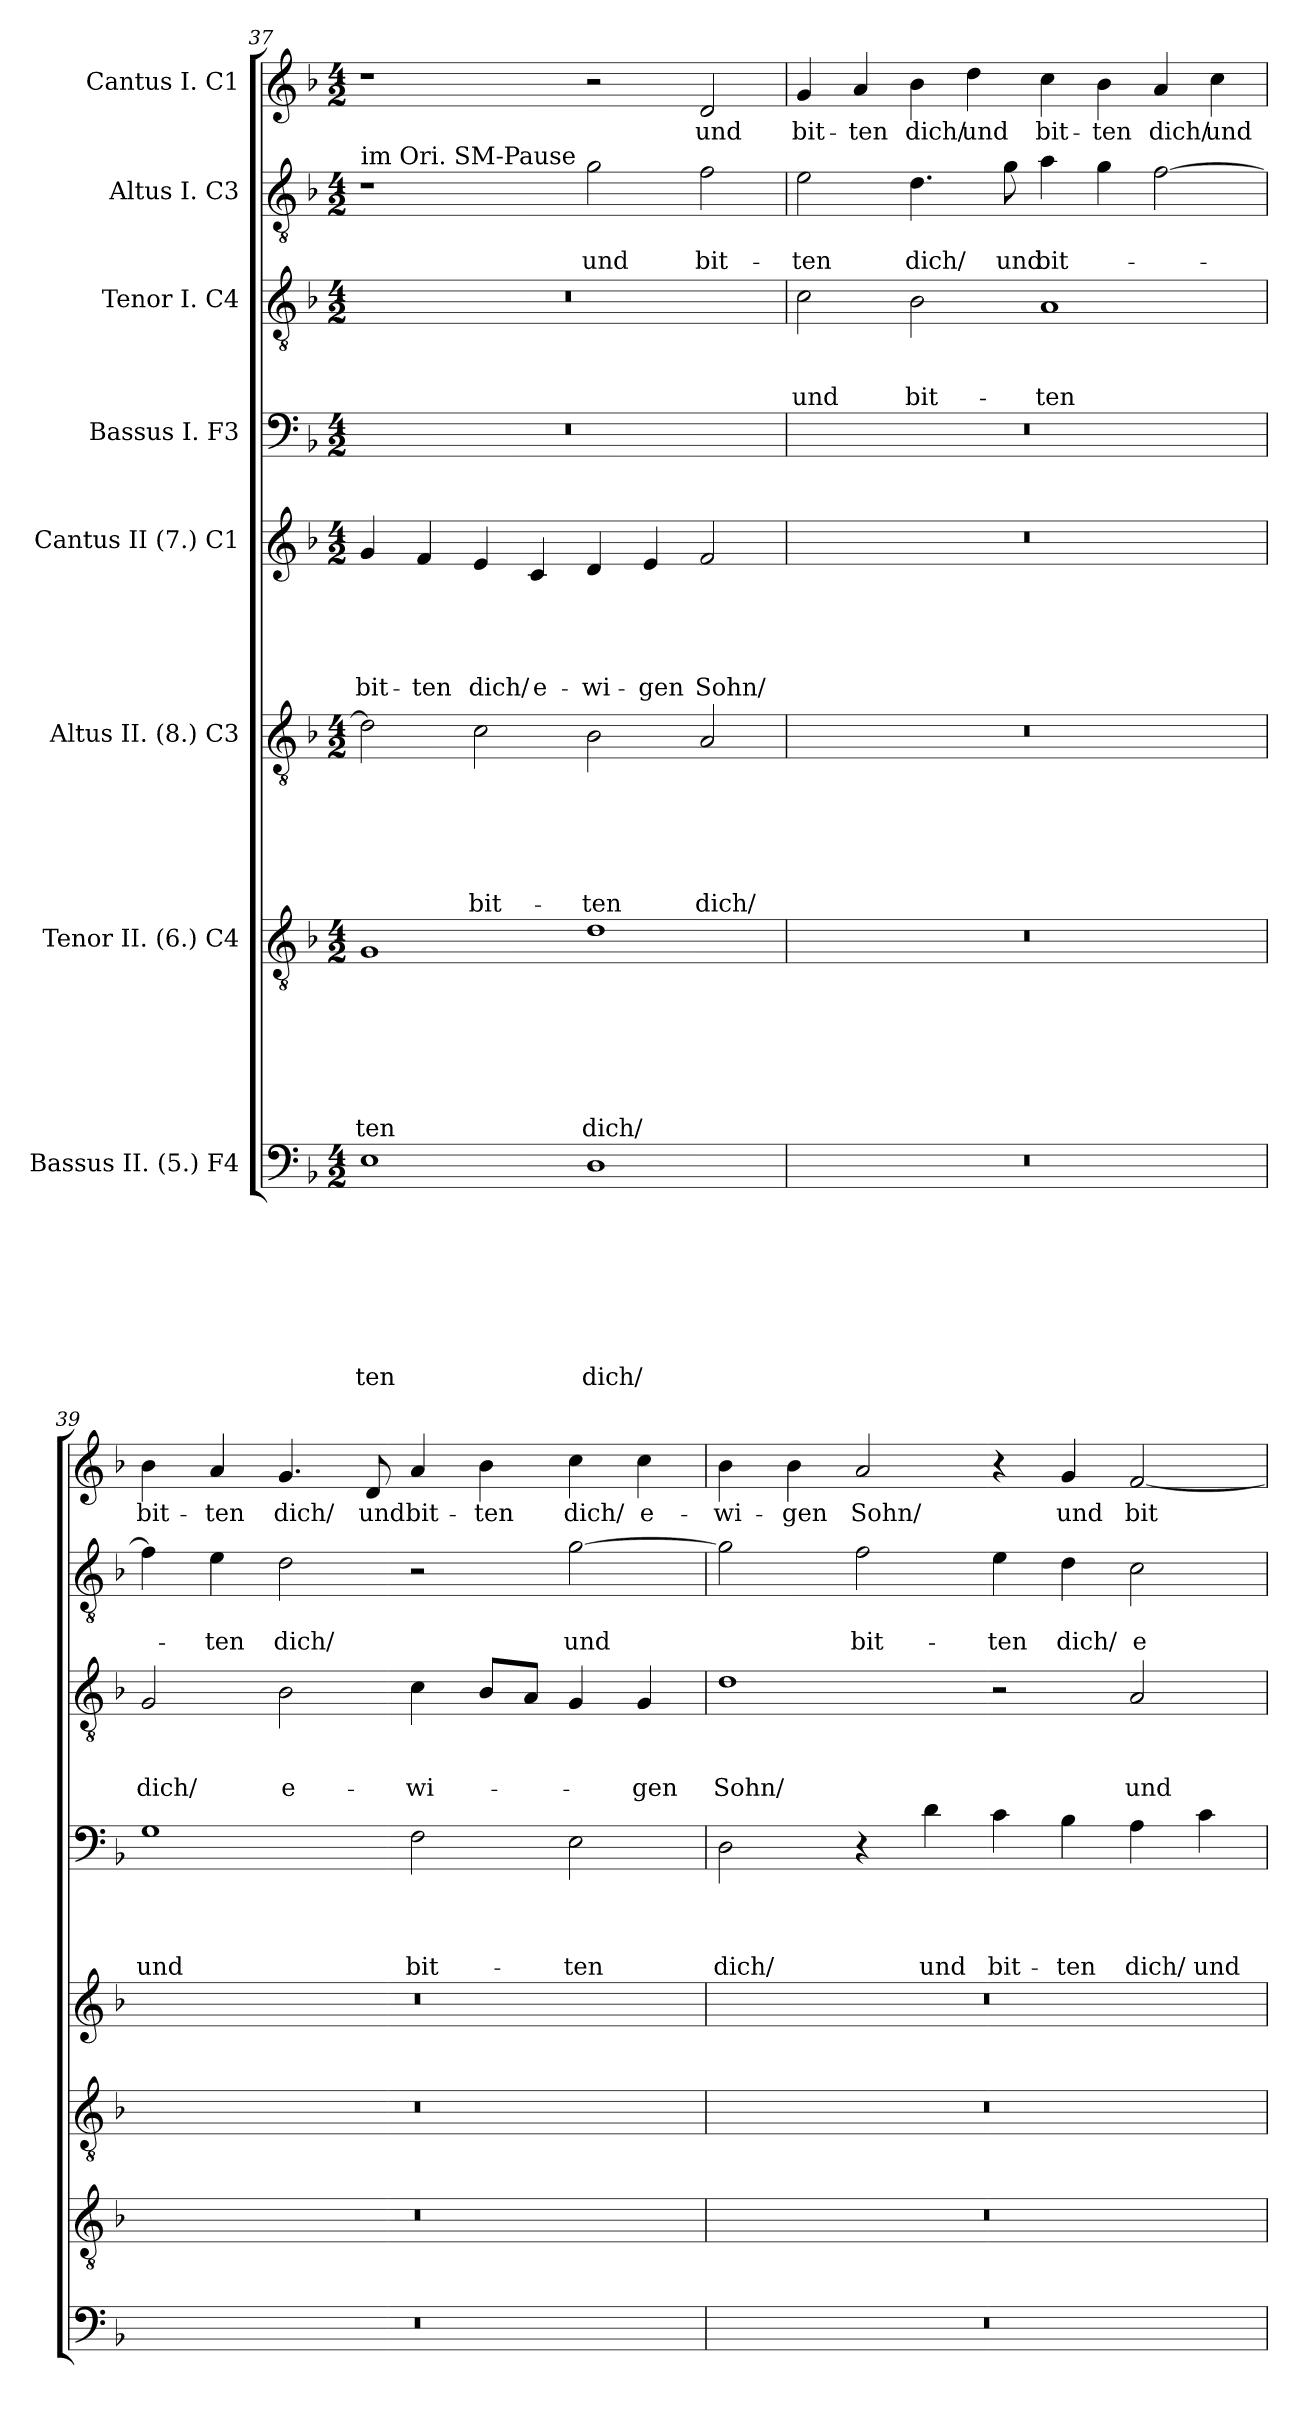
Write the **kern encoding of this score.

**kern	**text	**text	**text	**text	**text	**text	**text	**text	**kern	**text	**text	**text	**text	**text	**text	**text	**kern	**text	**text	**text	**text	**text	**text	**kern	**text	**text	**text	**text	**text	**kern	**text	**text	**text	**text	**kern	**text	**text	**text	**kern	**text	**text	**kern	**text
*part8	*part8	*part8	*part8	*part8	*part8	*part8	*part8	*part8	*part7	*part7	*part7	*part7	*part7	*part7	*part7	*part7	*part6	*part6	*part6	*part6	*part6	*part6	*part6	*part5	*part5	*part5	*part5	*part5	*part5	*part4	*part4	*part4	*part4	*part4	*part3	*part3	*part3	*part3	*part2	*part2	*part2	*part1	*part1
*staff8	*staff8	*staff8	*staff8	*staff8	*staff8	*staff8	*staff8	*staff8	*staff7	*staff7	*staff7	*staff7	*staff7	*staff7	*staff7	*staff7	*staff6	*staff6	*staff6	*staff6	*staff6	*staff6	*staff6	*staff5	*staff5	*staff5	*staff5	*staff5	*staff5	*staff4	*staff4	*staff4	*staff4	*staff4	*staff3	*staff3	*staff3	*staff3	*staff2	*staff2	*staff2	*staff1	*staff1
*I"Bassus II. (5.) F4	*	*	*	*	*	*	*	*	*I"Tenor II. (6.) C4	*	*	*	*	*	*	*	*I"Altus II. (8.) C3	*	*	*	*	*	*	*I"Cantus  II (7.) C1	*	*	*	*	*	*I"Bassus I. F3	*	*	*	*	*I"Tenor I.  C4	*	*	*	*I"Altus I. C3	*	*	*I"Cantus I. C1	*
*clefF4	*	*	*	*	*	*	*	*	*clefGv2	*	*	*	*	*	*	*	*clefGv2	*	*	*	*	*	*	*clefG2	*	*	*	*	*	*clefF4	*	*	*	*	*clefGv2	*	*	*	*clefGv2	*	*	*clefG2	*
*k[b-]	*	*	*	*	*	*	*	*	*k[b-]	*	*	*	*	*	*	*	*k[b-]	*	*	*	*	*	*	*k[b-]	*	*	*	*	*	*k[b-]	*	*	*	*	*k[b-]	*	*	*	*k[b-]	*	*	*k[b-]	*
*F:	*	*	*	*	*	*	*	*	*F:	*	*	*	*	*	*	*	*F:	*	*	*	*	*	*	*F:	*	*	*	*	*	*F:	*	*	*	*	*F:	*	*	*	*F:	*	*	*F:	*
*M4/2	*	*	*	*	*	*	*	*	*M4/2	*	*	*	*	*	*	*	*M4/2	*	*	*	*	*	*	*M4/2	*	*	*	*	*	*M4/2	*	*	*	*	*M4/2	*	*	*	*M4/2	*	*	*M4/2	*
=37	=37	=37	=37	=37	=37	=37	=37	=37	=37	=37	=37	=37	=37	=37	=37	=37	=37	=37	=37	=37	=37	=37	=37	=37	=37	=37	=37	=37	=37	=37	=37	=37	=37	=37	=37	=37	=37	=37	=37	=37	=37	=37	=37
!	!	!	!	!	!	!	!	!	!	!	!	!	!	!	!	!	!	!	!	!	!	!	!	!	!	!	!	!	!	!	!	!	!	!	!	!	!	!	!LO:TX:a:t=im Ori. SM-Pause	!	!	!	!
!	!	!	!	!	!	!	!	!LO:LY:b	!	!	!	!	!	!	!	!LO:LY:b	!	!	!	!	!	!	!	!	!	!	!	!	!LO:LY:b	!	!	!	!	!	!	!	!	!	!	!	!	!	!
1E	.	.	.	.	.	.	.	-ten	1G	.	.	.	.	.	.	-ten	2d\]	.	.	.	.	.	.	4g/	.	.	.	.	bit-	0r	.	.	.	.	0r	.	.	.	1r	.	.	1r	.
!	!	!	!	!	!	!	!	!	!	!	!	!	!	!	!	!	!	!	!	!	!	!	!	!	!	!	!	!	!LO:LY:b	!	!	!	!	!	!	!	!	!	!	!	!	!	!
.	.	.	.	.	.	.	.	.	.	.	.	.	.	.	.	.	.	.	.	.	.	.	.	4f/	.	.	.	.	-ten	.	.	.	.	.	.	.	.	.	.	.	.	.	.
!	!	!	!	!	!	!	!	!	!	!	!	!	!	!	!	!	!	!	!	!	!	!	!LO:LY:b	!	!	!	!	!	!LO:LY:b	!	!	!	!	!	!	!	!	!	!	!	!	!	!
.	.	.	.	.	.	.	.	.	.	.	.	.	.	.	.	.	2c\	.	.	.	.	.	bit-	4e/	.	.	.	.	dich/	.	.	.	.	.	.	.	.	.	.	.	.	.	.
!	!	!	!	!	!	!	!	!	!	!	!	!	!	!	!	!	!	!	!	!	!	!	!	!	!	!	!	!	!LO:LY:b	!	!	!	!	!	!	!	!	!	!	!	!	!	!
.	.	.	.	.	.	.	.	.	.	.	.	.	.	.	.	.	.	.	.	.	.	.	.	4c/	.	.	.	.	e-	.	.	.	.	.	.	.	.	.	.	.	.	.	.
!	!	!	!	!	!	!	!	!LO:LY:b	!	!	!	!	!	!	!	!LO:LY:b	!	!	!	!	!	!	!LO:LY:b	!	!	!	!	!	!LO:LY:b	!	!	!	!	!	!	!	!	!	!	!	!LO:LY:b	!	!
1D	.	.	.	.	.	.	.	dich/	1d	.	.	.	.	.	.	dich/	2B-\	.	.	.	.	.	-ten	4d/	.	.	.	.	-wi-	.	.	.	.	.	.	.	.	.	2g\	.	und	2r	.
!	!	!	!	!	!	!	!	!	!	!	!	!	!	!	!	!	!	!	!	!	!	!	!	!	!	!	!	!	!LO:LY:b	!	!	!	!	!	!	!	!	!	!	!	!	!	!
.	.	.	.	.	.	.	.	.	.	.	.	.	.	.	.	.	.	.	.	.	.	.	.	4e/	.	.	.	.	-gen	.	.	.	.	.	.	.	.	.	.	.	.	.	.
!	!	!	!	!	!	!	!	!	!	!	!	!	!	!	!	!	!	!	!	!	!	!	!LO:LY:b	!	!	!	!	!	!LO:LY:b	!	!	!	!	!	!	!	!	!	!	!	!LO:LY:b	!	!LO:LY:b
.	.	.	.	.	.	.	.	.	.	.	.	.	.	.	.	.	2A/	.	.	.	.	.	dich/	2f/	.	.	.	.	Sohn/	.	.	.	.	.	.	.	.	.	2f\	.	bit-	2d/	und
=38	=38	=38	=38	=38	=38	=38	=38	=38	=38	=38	=38	=38	=38	=38	=38	=38	=38	=38	=38	=38	=38	=38	=38	=38	=38	=38	=38	=38	=38	=38	=38	=38	=38	=38	=38	=38	=38	=38	=38	=38	=38	=38	=38
!	!	!	!	!	!	!	!	!	!	!	!	!	!	!	!	!	!	!	!	!	!	!	!	!	!	!	!	!	!	!	!	!	!	!	!	!	!	!LO:LY:b	!	!	!LO:LY:b	!	!LO:LY:b
0r	.	.	.	.	.	.	.	.	0r	.	.	.	.	.	.	.	0r	.	.	.	.	.	.	0r	.	.	.	.	.	0r	.	.	.	.	2c\	.	.	und	2e\	.	-ten	4g/	bit-
!	!	!	!	!	!	!	!	!	!	!	!	!	!	!	!	!	!	!	!	!	!	!	!	!	!	!	!	!	!	!	!	!	!	!	!	!	!	!	!	!	!	!	!LO:LY:b
.	.	.	.	.	.	.	.	.	.	.	.	.	.	.	.	.	.	.	.	.	.	.	.	.	.	.	.	.	.	.	.	.	.	.	.	.	.	.	.	.	.	4a/	-ten
!	!	!	!	!	!	!	!	!	!	!	!	!	!	!	!	!	!	!	!	!	!	!	!	!	!	!	!	!	!	!	!	!	!	!	!	!	!	!LO:LY:b	!	!	!LO:LY:b	!	!LO:LY:b
.	.	.	.	.	.	.	.	.	.	.	.	.	.	.	.	.	.	.	.	.	.	.	.	.	.	.	.	.	.	.	.	.	.	.	2B-\	.	.	bit-	4.d\	.	dich/	4b-\	dich/
!	!	!	!	!	!	!	!	!	!	!	!	!	!	!	!	!	!	!	!	!	!	!	!	!	!	!	!	!	!	!	!	!	!	!	!	!	!	!	!	!	!	!	!LO:LY:b
.	.	.	.	.	.	.	.	.	.	.	.	.	.	.	.	.	.	.	.	.	.	.	.	.	.	.	.	.	.	.	.	.	.	.	.	.	.	.	.	.	.	4dd\	und
!	!	!	!	!	!	!	!	!	!	!	!	!	!	!	!	!	!	!	!	!	!	!	!	!	!	!	!	!	!	!	!	!	!	!	!	!	!	!	!	!	!LO:LY:b	!	!
.	.	.	.	.	.	.	.	.	.	.	.	.	.	.	.	.	.	.	.	.	.	.	.	.	.	.	.	.	.	.	.	.	.	.	.	.	.	.	8g\	.	und	.	.
!	!	!	!	!	!	!	!	!	!	!	!	!	!	!	!	!	!	!	!	!	!	!	!	!	!	!	!	!	!	!	!	!	!	!	!	!	!	!LO:LY:b	!	!	!LO:LY:b	!	!LO:LY:b
.	.	.	.	.	.	.	.	.	.	.	.	.	.	.	.	.	.	.	.	.	.	.	.	.	.	.	.	.	.	.	.	.	.	.	1A	.	.	-ten	4a\	.	bit-	4cc\	bit-
!	!	!	!	!	!	!	!	!	!	!	!	!	!	!	!	!	!	!	!	!	!	!	!	!	!	!	!	!	!	!	!	!	!	!	!	!	!	!	!	!	!	!	!LO:LY:b
.	.	.	.	.	.	.	.	.	.	.	.	.	.	.	.	.	.	.	.	.	.	.	.	.	.	.	.	.	.	.	.	.	.	.	.	.	.	.	4g\	.	.	4b-\	-ten
!	!	!	!	!	!	!	!	!	!	!	!	!	!	!	!	!	!	!	!	!	!	!	!	!	!	!	!	!	!	!	!	!	!	!	!	!	!	!	!	!	!	!	!LO:LY:b
.	.	.	.	.	.	.	.	.	.	.	.	.	.	.	.	.	.	.	.	.	.	.	.	.	.	.	.	.	.	.	.	.	.	.	.	.	.	.	[2f\	.	.	4a/	dich/
!	!	!	!	!	!	!	!	!	!	!	!	!	!	!	!	!	!	!	!	!	!	!	!	!	!	!	!	!	!	!	!	!	!	!	!	!	!	!	!	!	!	!	!LO:LY:b
.	.	.	.	.	.	.	.	.	.	.	.	.	.	.	.	.	.	.	.	.	.	.	.	.	.	.	.	.	.	.	.	.	.	.	.	.	.	.	.	.	.	4cc\	und
!!LO:PB:g=z
=39	=39	=39	=39	=39	=39	=39	=39	=39	=39	=39	=39	=39	=39	=39	=39	=39	=39	=39	=39	=39	=39	=39	=39	=39	=39	=39	=39	=39	=39	=39	=39	=39	=39	=39	=39	=39	=39	=39	=39	=39	=39	=39	=39
!	!	!	!	!	!	!	!	!	!	!	!	!	!	!	!	!	!	!	!	!	!	!	!	!	!	!	!	!	!	!	!	!	!	!LO:LY:b	!	!	!	!LO:LY:b	!	!	!	!	!LO:LY:b
0r	.	.	.	.	.	.	.	.	0r	.	.	.	.	.	.	.	0r	.	.	.	.	.	.	0r	.	.	.	.	.	1G	.	.	.	und	2G/	.	.	dich/	4f\]	.	.	4b-\	bit-
!	!	!	!	!	!	!	!	!	!	!	!	!	!	!	!	!	!	!	!	!	!	!	!	!	!	!	!	!	!	!	!	!	!	!	!	!	!	!	!	!	!LO:LY:b	!	!LO:LY:b
.	.	.	.	.	.	.	.	.	.	.	.	.	.	.	.	.	.	.	.	.	.	.	.	.	.	.	.	.	.	.	.	.	.	.	.	.	.	.	4e\	.	-ten	4a/	-ten
!	!	!	!	!	!	!	!	!	!	!	!	!	!	!	!	!	!	!	!	!	!	!	!	!	!	!	!	!	!	!	!	!	!	!	!	!	!	!LO:LY:b	!	!	!LO:LY:b	!	!LO:LY:b
.	.	.	.	.	.	.	.	.	.	.	.	.	.	.	.	.	.	.	.	.	.	.	.	.	.	.	.	.	.	.	.	.	.	.	2B-\	.	.	e-	2d\	.	dich/	4.g/	dich/
!	!	!	!	!	!	!	!	!	!	!	!	!	!	!	!	!	!	!	!	!	!	!	!	!	!	!	!	!	!	!	!	!	!	!	!	!	!	!	!	!	!	!	!LO:LY:b
.	.	.	.	.	.	.	.	.	.	.	.	.	.	.	.	.	.	.	.	.	.	.	.	.	.	.	.	.	.	.	.	.	.	.	.	.	.	.	.	.	.	8d/	und
!	!	!	!	!	!	!	!	!	!	!	!	!	!	!	!	!	!	!	!	!	!	!	!	!	!	!	!	!	!	!	!	!	!	!LO:LY:b	!	!	!	!LO:LY:b	!	!	!	!	!LO:LY:b
.	.	.	.	.	.	.	.	.	.	.	.	.	.	.	.	.	.	.	.	.	.	.	.	.	.	.	.	.	.	2F\	.	.	.	bit-	4c\	.	.	-wi-	2r	.	.	4a/	bit-
!	!	!	!	!	!	!	!	!	!	!	!	!	!	!	!	!	!	!	!	!	!	!	!	!	!	!	!	!	!	!	!	!	!	!	!	!	!	!	!	!	!	!	!LO:LY:b
.	.	.	.	.	.	.	.	.	.	.	.	.	.	.	.	.	.	.	.	.	.	.	.	.	.	.	.	.	.	.	.	.	.	.	8B-/L	.	.	.	.	.	.	4b-\	-ten
.	.	.	.	.	.	.	.	.	.	.	.	.	.	.	.	.	.	.	.	.	.	.	.	.	.	.	.	.	.	.	.	.	.	.	8A/J	.	.	.	.	.	.	.	.
!	!	!	!	!	!	!	!	!	!	!	!	!	!	!	!	!	!	!	!	!	!	!	!	!	!	!	!	!	!	!	!	!	!	!LO:LY:b	!	!	!	!	!	!	!LO:LY:b	!	!LO:LY:b
.	.	.	.	.	.	.	.	.	.	.	.	.	.	.	.	.	.	.	.	.	.	.	.	.	.	.	.	.	.	2E\	.	.	.	-ten	4G/	.	.	.	[2g\	.	und	4cc\	dich/
!	!	!	!	!	!	!	!	!	!	!	!	!	!	!	!	!	!	!	!	!	!	!	!	!	!	!	!	!	!	!	!	!	!	!	!	!	!	!LO:LY:b	!	!	!	!	!LO:LY:b
.	.	.	.	.	.	.	.	.	.	.	.	.	.	.	.	.	.	.	.	.	.	.	.	.	.	.	.	.	.	.	.	.	.	.	4G/	.	.	-gen	.	.	.	4cc\	e-
=40	=40	=40	=40	=40	=40	=40	=40	=40	=40	=40	=40	=40	=40	=40	=40	=40	=40	=40	=40	=40	=40	=40	=40	=40	=40	=40	=40	=40	=40	=40	=40	=40	=40	=40	=40	=40	=40	=40	=40	=40	=40	=40	=40
!	!	!	!	!	!	!	!	!	!	!	!	!	!	!	!	!	!	!	!	!	!	!	!	!	!	!	!	!	!	!	!	!	!	!LO:LY:b	!	!	!	!LO:LY:b	!	!	!	!	!LO:LY:b
0r	.	.	.	.	.	.	.	.	0r	.	.	.	.	.	.	.	0r	.	.	.	.	.	.	0r	.	.	.	.	.	2D\	.	.	.	dich/	1d	.	.	Sohn/	2g\]	.	.	4b-\	-wi-
!	!	!	!	!	!	!	!	!	!	!	!	!	!	!	!	!	!	!	!	!	!	!	!	!	!	!	!	!	!	!	!	!	!	!	!	!	!	!	!	!	!	!	!LO:LY:b
.	.	.	.	.	.	.	.	.	.	.	.	.	.	.	.	.	.	.	.	.	.	.	.	.	.	.	.	.	.	.	.	.	.	.	.	.	.	.	.	.	.	4b-\	-gen
!	!	!	!	!	!	!	!	!	!	!	!	!	!	!	!	!	!	!	!	!	!	!	!	!	!	!	!	!	!	!	!	!	!	!	!	!	!	!	!	!	!LO:LY:b	!	!LO:LY:b
.	.	.	.	.	.	.	.	.	.	.	.	.	.	.	.	.	.	.	.	.	.	.	.	.	.	.	.	.	.	4r	.	.	.	.	.	.	.	.	2f\	.	bit-	2a/	Sohn/
!	!	!	!	!	!	!	!	!	!	!	!	!	!	!	!	!	!	!	!	!	!	!	!	!	!	!	!	!	!	!	!	!	!	!LO:LY:b	!	!	!	!	!	!	!	!	!
.	.	.	.	.	.	.	.	.	.	.	.	.	.	.	.	.	.	.	.	.	.	.	.	.	.	.	.	.	.	4d\	.	.	.	und	.	.	.	.	.	.	.	.	.
!	!	!	!	!	!	!	!	!	!	!	!	!	!	!	!	!	!	!	!	!	!	!	!	!	!	!	!	!	!	!	!	!	!	!LO:LY:b	!	!	!	!	!	!	!LO:LY:b	!	!
.	.	.	.	.	.	.	.	.	.	.	.	.	.	.	.	.	.	.	.	.	.	.	.	.	.	.	.	.	.	4c\	.	.	.	bit-	2r	.	.	.	4e\	.	-ten	4r	.
!	!	!	!	!	!	!	!	!	!	!	!	!	!	!	!	!	!	!	!	!	!	!	!	!	!	!	!	!	!	!	!	!	!	!LO:LY:b	!	!	!	!	!	!	!LO:LY:b	!	!LO:LY:b
.	.	.	.	.	.	.	.	.	.	.	.	.	.	.	.	.	.	.	.	.	.	.	.	.	.	.	.	.	.	4B-\	.	.	.	-ten	.	.	.	.	4d\	.	dich/	4g/	und
!	!	!	!	!	!	!	!	!	!	!	!	!	!	!	!	!	!	!	!	!	!	!	!	!	!	!	!	!	!	!	!	!	!	!LO:LY:b	!	!	!	!LO:LY:b	!	!	!LO:LY:b	!	!LO:LY:b
.	.	.	.	.	.	.	.	.	.	.	.	.	.	.	.	.	.	.	.	.	.	.	.	.	.	.	.	.	.	4A\	.	.	.	dich/	2A/	.	.	und	2c\	.	e-	[2f/	bit-
!	!	!	!	!	!	!	!	!	!	!	!	!	!	!	!	!	!	!	!	!	!	!	!	!	!	!	!	!	!	!	!	!	!	!LO:LY:b	!	!	!	!	!	!	!	!	!
.	.	.	.	.	.	.	.	.	.	.	.	.	.	.	.	.	.	.	.	.	.	.	.	.	.	.	.	.	.	4c\	.	.	.	und	.	.	.	.	.	.	.	.	.
=	=	=	=	=	=	=	=	=	=	=	=	=	=	=	=	=	=	=	=	=	=	=	=	=	=	=	=	=	=	=	=	=	=	=	=	=	=	=	=	=	=	=	=
*-	*-	*-	*-	*-	*-	*-	*-	*-	*-	*-	*-	*-	*-	*-	*-	*-	*-	*-	*-	*-	*-	*-	*-	*-	*-	*-	*-	*-	*-	*-	*-	*-	*-	*-	*-	*-	*-	*-	*-	*-	*-	*-	*-
